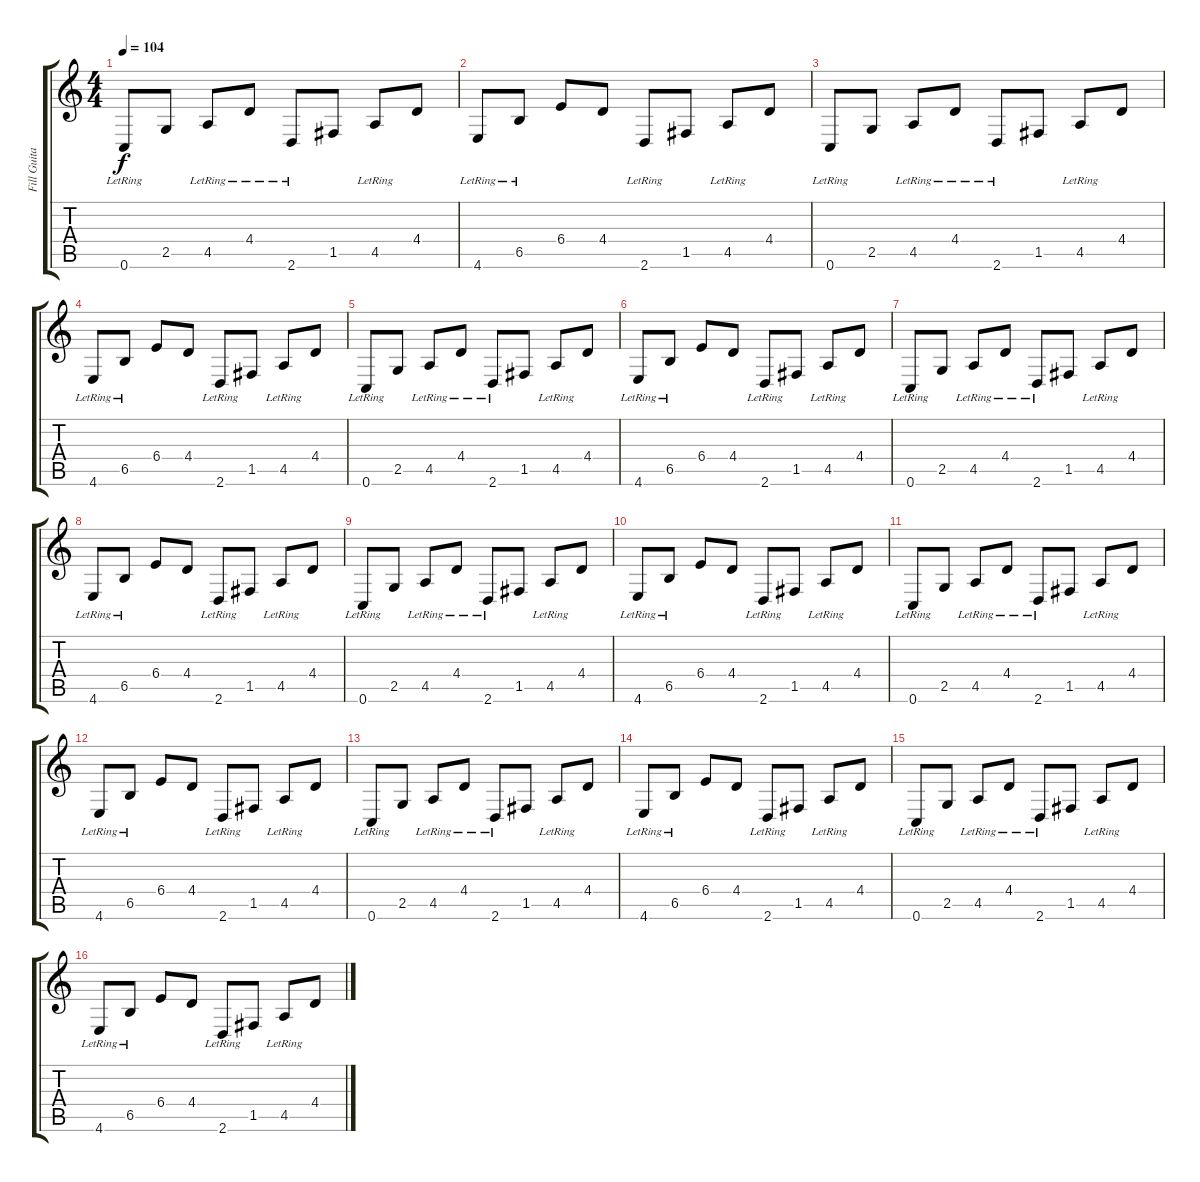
\track ("Fill Guitar" "Fill Guita") {instrument overdrivenguitar}
\staff {score tabs}
\tuning (C4 G3 Eb3 Bb2 F2 C2) {hide}
\ts (4 4)
\tempo 104
\clef g2
\ks c
0.6{lr}.8{dy f} 2.5.8 4.5{lr}.8 4.4{lr}.8 2.6{lr}.8 1.5.8 4.5{lr}.8 4.4.8 |
4.6{lr}.8 6.5{lr}.8 6.4.8 4.4.8 2.6{lr}.8 1.5.8 4.5{lr}.8 4.4.8 |
0.6{lr}.8 2.5.8 4.5{lr}.8 4.4{lr}.8 2.6{lr}.8 1.5.8 4.5{lr}.8 4.4.8 |
4.6{lr}.8 6.5{lr}.8 6.4.8 4.4.8 2.6{lr}.8 1.5.8 4.5{lr}.8 4.4.8 |
0.6{lr}.8 2.5.8 4.5{lr}.8 4.4{lr}.8 2.6{lr}.8 1.5.8 4.5{lr}.8 4.4.8 |
4.6{lr}.8 6.5{lr}.8 6.4.8 4.4.8 2.6{lr}.8 1.5.8 4.5{lr}.8 4.4.8 |
0.6{lr}.8 2.5.8 4.5{lr}.8 4.4{lr}.8 2.6{lr}.8 1.5.8 4.5{lr}.8 4.4.8 |
4.6{lr}.8 6.5{lr}.8 6.4.8 4.4.8 2.6{lr}.8 1.5.8 4.5{lr}.8 4.4.8 |
0.6{lr}.8 2.5.8 4.5{lr}.8 4.4{lr}.8 2.6{lr}.8 1.5.8 4.5{lr}.8 4.4.8 |
4.6{lr}.8 6.5{lr}.8 6.4.8 4.4.8 2.6{lr}.8 1.5.8 4.5{lr}.8 4.4.8 |
0.6{lr}.8 2.5.8 4.5{lr}.8 4.4{lr}.8 2.6{lr}.8 1.5.8 4.5{lr}.8 4.4.8 |
4.6{lr}.8 6.5{lr}.8 6.4.8 4.4.8 2.6{lr}.8 1.5.8 4.5{lr}.8 4.4.8 |
0.6{lr}.8 2.5.8 4.5{lr}.8 4.4{lr}.8 2.6{lr}.8 1.5.8 4.5{lr}.8 4.4.8 |
4.6{lr}.8 6.5{lr}.8 6.4.8 4.4.8 2.6{lr}.8 1.5.8 4.5{lr}.8 4.4.8 |
0.6{lr}.8 2.5.8 4.5{lr}.8 4.4{lr}.8 2.6{lr}.8 1.5.8 4.5{lr}.8 4.4.8 |
4.6{lr}.8 6.5{lr}.8 6.4.8 4.4.8 2.6{lr}.8 1.5.8 4.5{lr}.8 4.4.8
